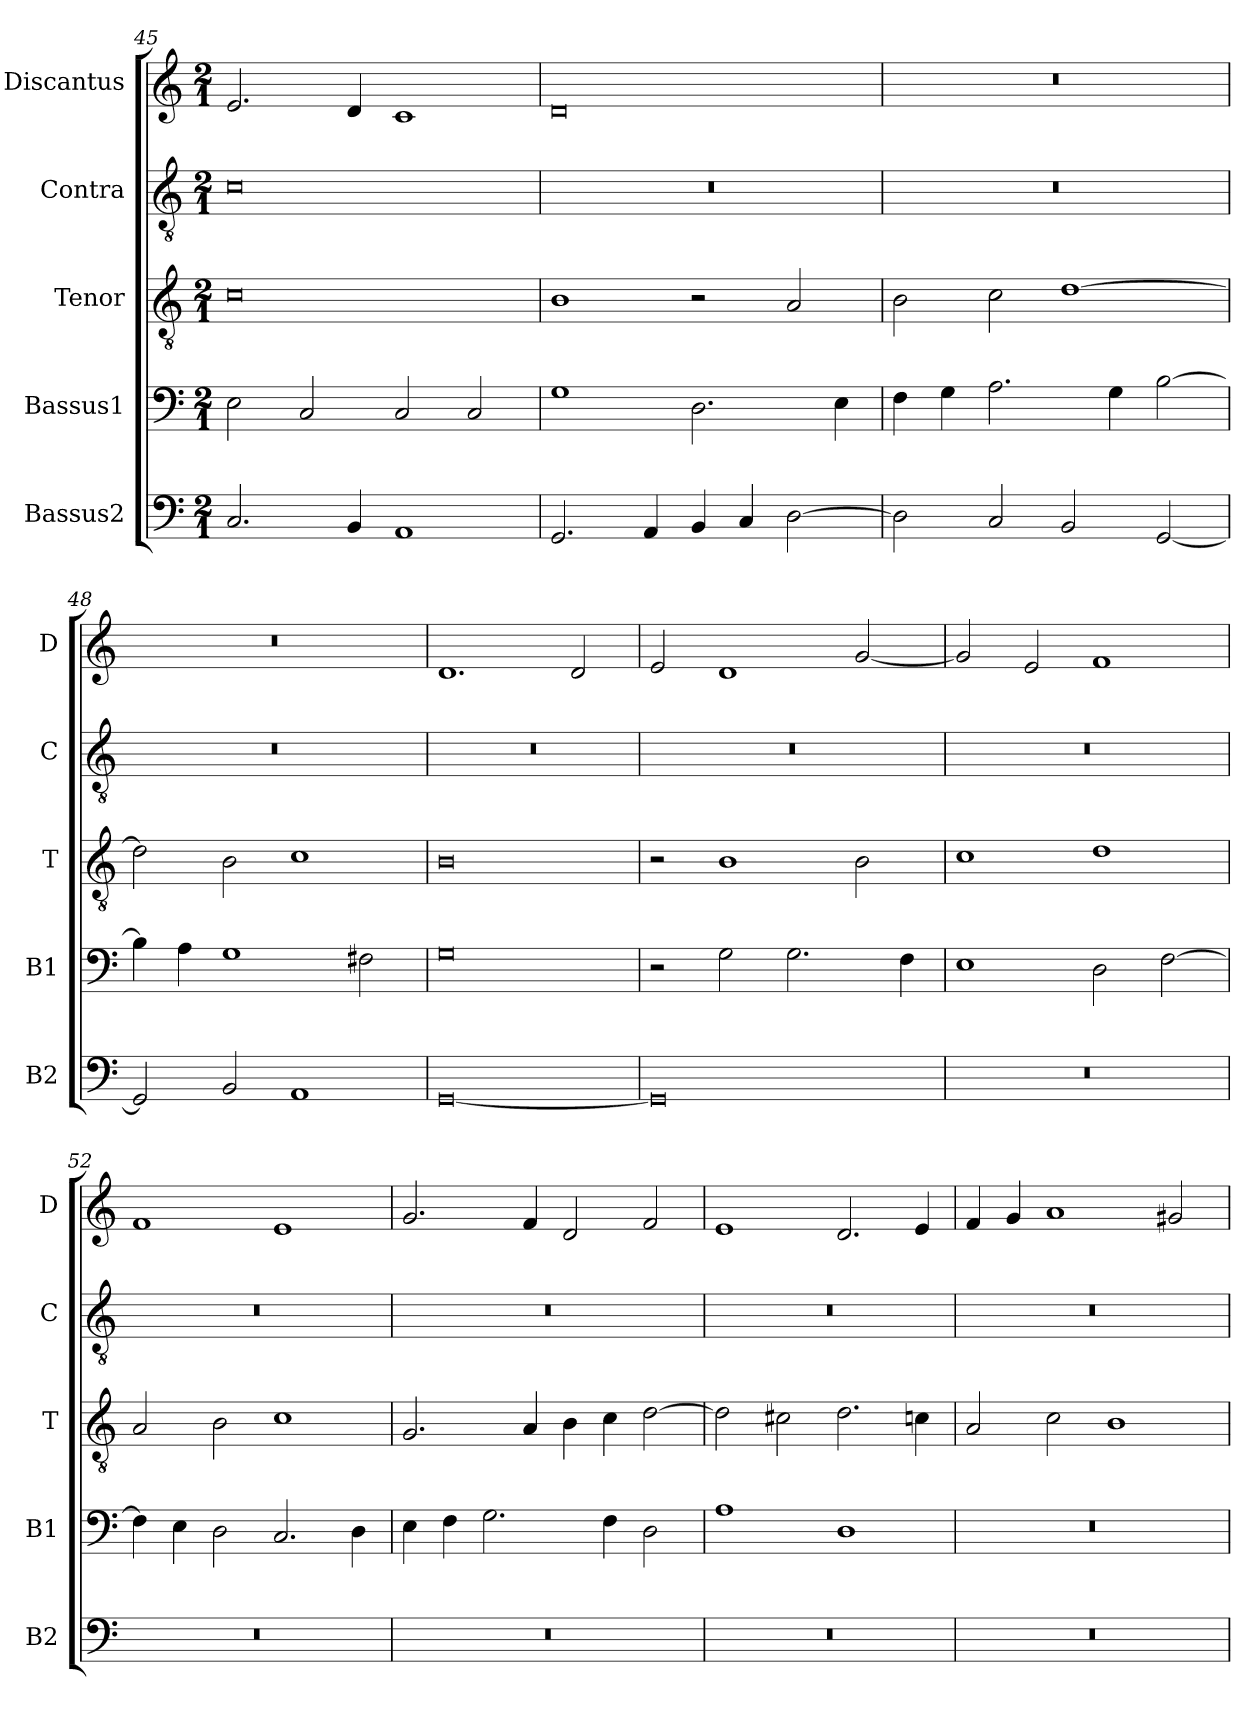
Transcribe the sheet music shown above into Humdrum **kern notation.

**kern	**kern	**kern	**kern	**kern
*part5	*part4	*part3	*part2	*part1
*staff5	*staff4	*staff3	*staff2	*staff1
*I"Bassus2	*I"Bassus1	*I"Tenor	*I"Contra	*I"Discantus
*I'B2	*I'B1	*I'T	*I'C	*I'D
*clefF4	*clefF4	*clefGv2	*clefGv2	*clefG2
*k[]	*k[]	*k[]	*k[]	*k[]
*M2/1	*M2/1	*M2/1	*M2/1	*M2/1
=45	=45	=45	=45	=45
2.C/	2E\	0c	0c	2.e/
.	2C/	.	.	.
4BB/	.	.	.	4d/
1AA	2C/	.	.	1c
.	2C/	.	.	.
=46	=46	=46	=46	=46
2.GG/	1G	1B	0r	0d
4AA/	.	.	.	.
4BB/	2.D\	2r	.	.
4C/	.	.	.	.
[2D\	.	2A/	.	.
.	4E\	.	.	.
=47	=47	=47	=47	=47
2D\]	4F\	2B\	0r	0r
.	4G\	.	.	.
2C/	2.A\	2c\	.	.
2BB/	.	[1d	.	.
.	4G\	.	.	.
[2GG/	[2B\	.	.	.
=48	=48	=48	=48	=48
2GG/]	4B\]	2d\]	0r	0r
.	4A\	.	.	.
2BB/	1G	2B\	.	.
1AA	.	1c	.	.
.	2F#X\	.	.	.
=49	=49	=49	=49	=49
[0GG	0G	0B	0r	1.d
.	.	.	.	2d/
=50	=50	=50	=50	=50
0GG]	2r	2r	0r	2e/
.	2G\	1B	.	1d
.	2.G\	.	.	.
.	.	2B\	.	[2g/
.	4F\	.	.	.
=51	=51	=51	=51	=51
0r	1E	1c	0r	2g/]
.	.	.	.	2e/
.	2D\	1d	.	1f
.	[2F\	.	.	.
=52	=52	=52	=52	=52
0r	4F\]	2A/	0r	1f
.	4E\	.	.	.
.	2D\	2B\	.	.
.	2.C/	1c	.	1e
.	4D\	.	.	.
=53	=53	=53	=53	=53
0r	4E\	2.G/	0r	2.g/
.	4F\	.	.	.
.	2.G\	.	.	.
.	.	4A/	.	4f/
.	.	4B\	.	2d/
.	4F\	4c\	.	.
.	2D\	[2d\	.	2f/
=54	=54	=54	=54	=54
0r	1A	2d\]	0r	1e
.	.	2c#X\	.	.
.	1D	2.d\	.	2.d/
.	.	4cn\	.	4e/
=55	=55	=55	=55	=55
0r	0r	2A/	0r	4f/
.	.	.	.	4g/
.	.	2c\	.	1a
.	.	1B	.	.
.	.	.	.	2g#X/
=	=	=	=	=
*-	*-	*-	*-	*-
